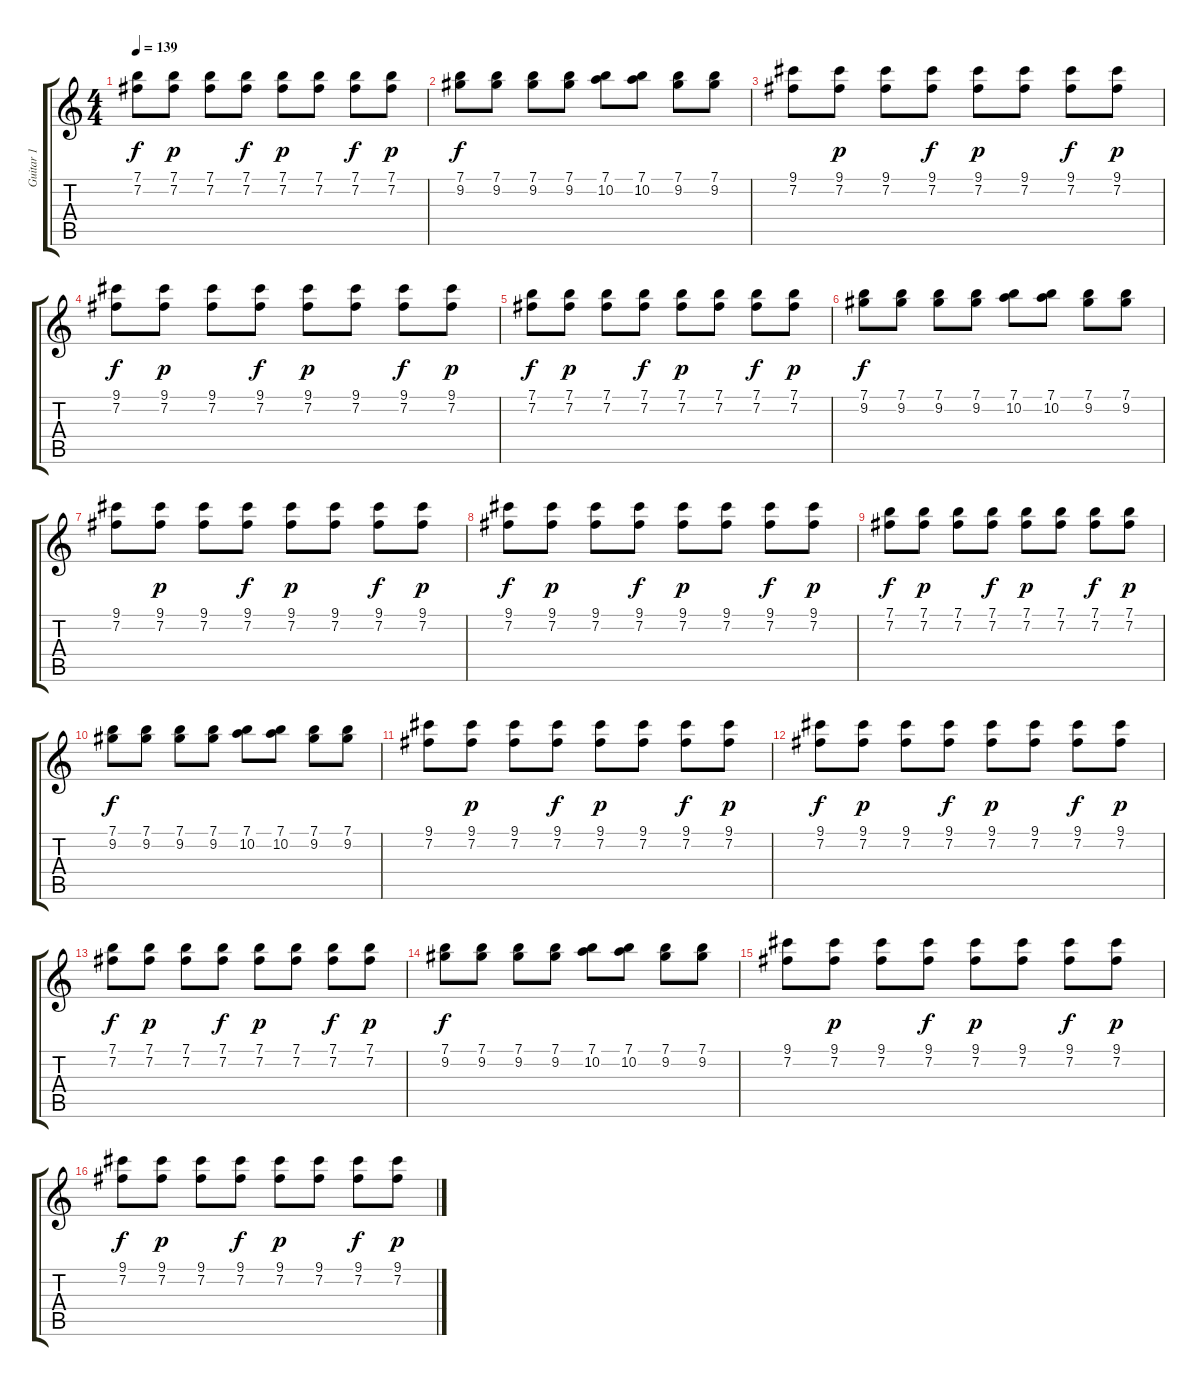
\track ("Guitar 1" "Guitar 1") {instrument distortionguitar}
\staff {score tabs}
\tuning (E4 B3 G3 D3 A2 E2) {hide}
\ts (4 4)
\tempo 139
\clef g2
\ks c
(7.1 7.2).8{dy f} (7.1 7.2).8{dy p} (7.1 7.2).8 (7.1 7.2).8{dy f} (7.1 7.2).8{dy p} (7.1 7.2).8 (7.1 7.2).8{dy f} (7.1 7.2).8{dy p} |
(7.1 9.2).8{dy f} (7.1 9.2).8 (7.1 9.2).8 (7.1 9.2).8 (7.1 10.2).8 (7.1 10.2).8 (7.1 9.2).8 (7.1 9.2).8 |
(9.1 7.2).8 (9.1 7.2).8{dy p} (9.1 7.2).8 (9.1 7.2).8{dy f} (9.1 7.2).8{dy p} (9.1 7.2).8 (9.1 7.2).8{dy f} (9.1 7.2).8{dy p} |
(9.1 7.2).8{dy f} (9.1 7.2).8{dy p} (9.1 7.2).8 (9.1 7.2).8{dy f} (9.1 7.2).8{dy p} (9.1 7.2).8 (9.1 7.2).8{dy f} (9.1 7.2).8{dy p} |
(7.1 7.2).8{dy f} (7.1 7.2).8{dy p} (7.1 7.2).8 (7.1 7.2).8{dy f} (7.1 7.2).8{dy p} (7.1 7.2).8 (7.1 7.2).8{dy f} (7.1 7.2).8{dy p} |
(7.1 9.2).8{dy f} (7.1 9.2).8 (7.1 9.2).8 (7.1 9.2).8 (7.1 10.2).8 (7.1 10.2).8 (7.1 9.2).8 (7.1 9.2).8 |
(9.1 7.2).8 (9.1 7.2).8{dy p} (9.1 7.2).8 (9.1 7.2).8{dy f} (9.1 7.2).8{dy p} (9.1 7.2).8 (9.1 7.2).8{dy f} (9.1 7.2).8{dy p} |
(9.1 7.2).8{dy f} (9.1 7.2).8{dy p} (9.1 7.2).8 (9.1 7.2).8{dy f} (9.1 7.2).8{dy p} (9.1 7.2).8 (9.1 7.2).8{dy f} (9.1 7.2).8{dy p} |
(7.1 7.2).8{dy f} (7.1 7.2).8{dy p} (7.1 7.2).8 (7.1 7.2).8{dy f} (7.1 7.2).8{dy p} (7.1 7.2).8 (7.1 7.2).8{dy f} (7.1 7.2).8{dy p} |
(7.1 9.2).8{dy f} (7.1 9.2).8 (7.1 9.2).8 (7.1 9.2).8 (7.1 10.2).8 (7.1 10.2).8 (7.1 9.2).8 (7.1 9.2).8 |
(9.1 7.2).8 (9.1 7.2).8{dy p} (9.1 7.2).8 (9.1 7.2).8{dy f} (9.1 7.2).8{dy p} (9.1 7.2).8 (9.1 7.2).8{dy f} (9.1 7.2).8{dy p} |
(9.1 7.2).8{dy f} (9.1 7.2).8{dy p} (9.1 7.2).8 (9.1 7.2).8{dy f} (9.1 7.2).8{dy p} (9.1 7.2).8 (9.1 7.2).8{dy f} (9.1 7.2).8{dy p} |
(7.1 7.2).8{dy f} (7.1 7.2).8{dy p} (7.1 7.2).8 (7.1 7.2).8{dy f} (7.1 7.2).8{dy p} (7.1 7.2).8 (7.1 7.2).8{dy f} (7.1 7.2).8{dy p} |
(7.1 9.2).8{dy f} (7.1 9.2).8 (7.1 9.2).8 (7.1 9.2).8 (7.1 10.2).8 (7.1 10.2).8 (7.1 9.2).8 (7.1 9.2).8 |
(9.1 7.2).8 (9.1 7.2).8{dy p} (9.1 7.2).8 (9.1 7.2).8{dy f} (9.1 7.2).8{dy p} (9.1 7.2).8 (9.1 7.2).8{dy f} (9.1 7.2).8{dy p} |
(9.1 7.2).8{dy f} (9.1 7.2).8{dy p} (9.1 7.2).8 (9.1 7.2).8{dy f} (9.1 7.2).8{dy p} (9.1 7.2).8 (9.1 7.2).8{dy f} (9.1 7.2).8{dy p}
